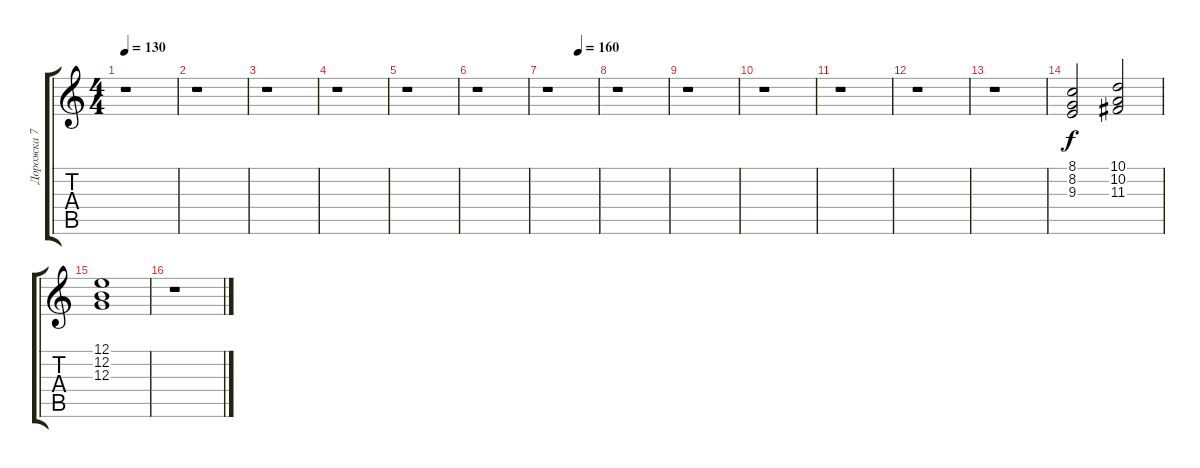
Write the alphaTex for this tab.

\track ("Дорожка 7" "Дорожка 7") {instrument choiraahs}
\staff {score tabs}
\tuning (E4 B3 G3 D3 A2 E2) {hide}
\ts (4 4)
\tempo 130
\clef g2
\ks c
r.1{dy f} |
r.1 |
r.1 |
r.1 |
r.1 |
r.1 |
\tempo (160 0.625)
r.1 |
r.1 |
r.1 |
r.1 |
r.1 |
r.1 |
r.1 |
(8.1 8.2 9.3).2 (10.1 10.2 11.3).2 |
(12.1 12.2 12.3).1 |
r.1
